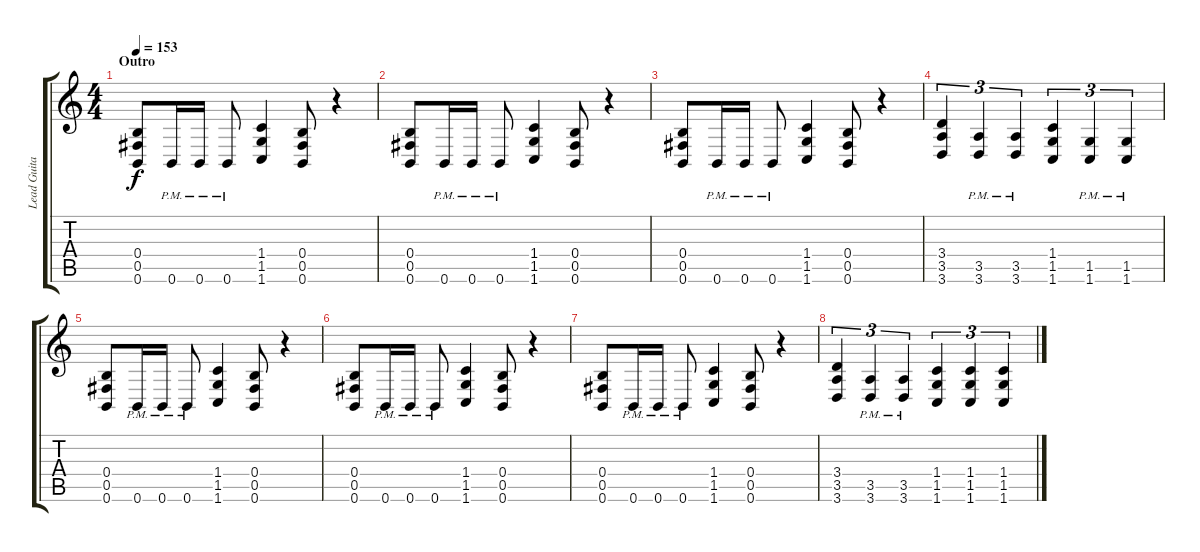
\track ("Lead Guitar" "Lead Guita") {instrument distortionguitar}
\staff {score tabs}
\tuning (Db4 Ab3 E3 B2 Gb2 B1) {hide}
\ts (4 4)
\section ("" "Outro")
\tempo 153
\clef g2
\ks c
(0.4 0.5 0.6).8{dy f} 0.6{pm}.16 0.6{pm}.16 0.6{pm}.8 (1.4 1.5 1.6).4 (0.4 0.5 0.6).8 r.4 |
(0.4 0.5 0.6).8 0.6{pm}.16 0.6{pm}.16 0.6{pm}.8 (1.4 1.5 1.6).4 (0.4 0.5 0.6).8 r.4 |
(0.4 0.5 0.6).8 0.6{pm}.16 0.6{pm}.16 0.6{pm}.8 (1.4 1.5 1.6).4 (0.4 0.5 0.6).8 r.4 |
(3.4 3.5 3.6).4{tu (3 2)} (3.5{pm} 3.6{pm}).4{tu (3 2)} (3.5{pm} 3.6{pm}).4{tu (3 2)} (1.4 1.5 1.6).4{tu (3 2)} (1.5{pm} 1.6{pm}).4{tu (3 2)} (1.5{pm} 1.6{pm}).4{tu (3 2)} |
(0.4 0.5 0.6).8 0.6{pm}.16 0.6{pm}.16 0.6{pm}.8 (1.4 1.5 1.6).4 (0.4 0.5 0.6).8 r.4 |
(0.4 0.5 0.6).8 0.6{pm}.16 0.6{pm}.16 0.6{pm}.8 (1.4 1.5 1.6).4 (0.4 0.5 0.6).8 r.4 |
(0.4 0.5 0.6).8 0.6{pm}.16 0.6{pm}.16 0.6{pm}.8 (1.4 1.5 1.6).4 (0.4 0.5 0.6).8 r.4 |
(3.4 3.5 3.6).4{tu (3 2)} (3.5{pm} 3.6{pm}).4{tu (3 2)} (3.5{pm} 3.6{pm}).4{tu (3 2)} (1.4 1.5 1.6).4{tu (3 2)} (1.4 1.5 1.6).4{tu (3 2)} (1.4 1.5 1.6).4{tu (3 2)}
